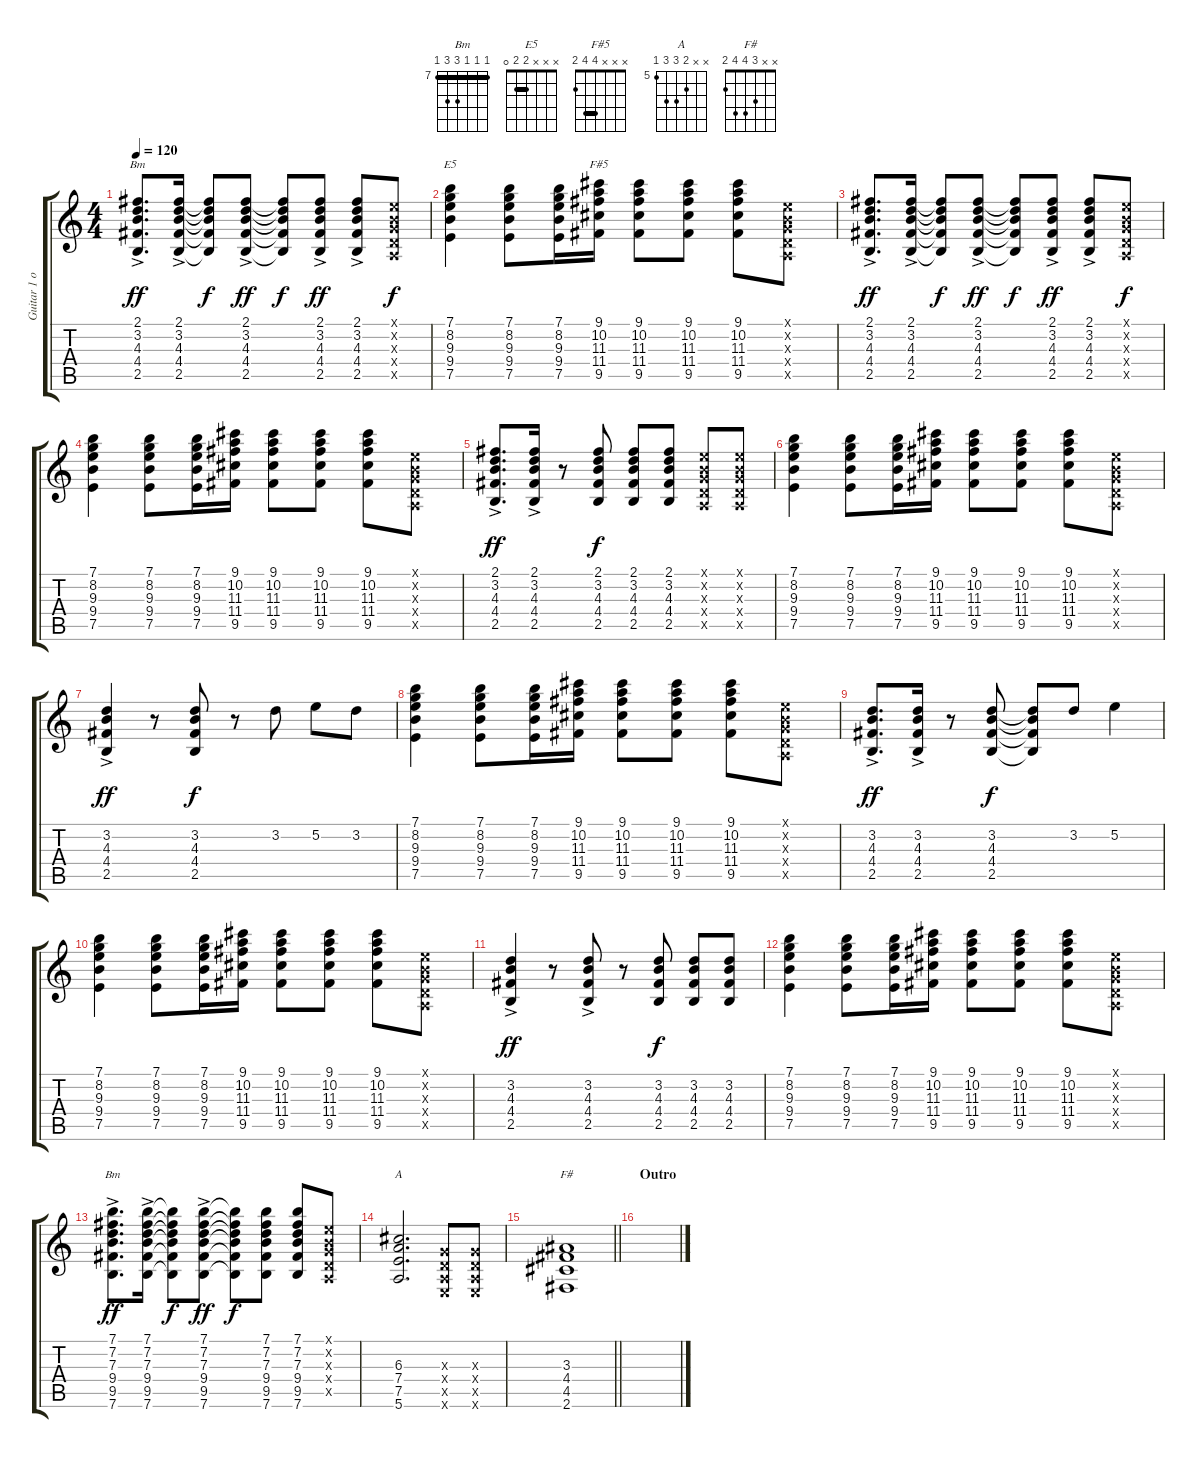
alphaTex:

\track ("Guitar 1 overdrive" "Guitar 1 o") {instrument overdrivenguitar}
\staff {score tabs}
\tuning (E4 B3 G3 D3 A2 E2) {hide}
\chord ("Bm" x 3 4 4 2 x)
\chord ("E5" x x x 2 2 0) {barre 2}
\chord ("F#5" x x x 4 4 2) {barre 4}
\chord ("Bm" 7 7 7 9 9 7) {firstfret 7 barre 7}
\chord ("A" x x 6 7 7 5) {firstfret 5}
\chord ("F#" x x 3 4 4 2)
\ts (4 4)
\tempo 120
\clef g2
\ks c
(2.1{ac} 3.2{ac} 4.3{ac} 4.4{ac} 2.5{ac}).8{d ch "Bm" dy ff} (2.1{ac} 3.2{ac} 4.3{ac} 4.4{ac} 2.5{ac}).16 (2.1{t} 3.2{t} 4.3{t} 4.4{t} 2.5{t}).8{dy f} (2.1{ac} 3.2{ac} 4.3{ac} 4.4{ac} 2.5{ac}).8{dy ff} (2.1{t} 3.2{t} 4.3{t} 4.4{t} 2.5{t}).8{dy f} (2.1{ac} 3.2{ac} 4.3{ac} 4.4{ac} 2.5{ac}).8{dy ff} (2.1{ac} 3.2{ac} 4.3{ac} 4.4{ac} 2.5{ac}).8 (0.1{x} 0.2{x} 0.3{x} 0.4{x} 0.5{x}).8{dy f} |
(7.1 8.2 9.3 9.4 7.5).4{ch "E5"} (7.1 8.2 9.3 9.4 7.5).8 (7.1 8.2 9.3 9.4 7.5).16 (9.1 10.2 11.3 11.4 9.5).16{ch "F#5"} (9.1 10.2 11.3 11.4 9.5).8 (9.1 10.2 11.3 11.4 9.5).8 (9.1 10.2 11.3 11.4 9.5).8 (0.1{x} 0.2{x} 0.3{x} 0.4{x} 0.5{x}).8 |
(2.1{ac} 3.2{ac} 4.3{ac} 4.4{ac} 2.5{ac}).8{d dy ff} (2.1{ac} 3.2{ac} 4.3{ac} 4.4{ac} 2.5{ac}).16 (2.1{t} 3.2{t} 4.3{t} 4.4{t} 2.5{t}).8{dy f} (2.1{ac} 3.2{ac} 4.3{ac} 4.4{ac} 2.5{ac}).8{dy ff} (2.1{t} 3.2{t} 4.3{t} 4.4{t} 2.5{t}).8{dy f} (2.1{ac} 3.2{ac} 4.3{ac} 4.4{ac} 2.5{ac}).8{dy ff} (2.1{ac} 3.2{ac} 4.3{ac} 4.4{ac} 2.5{ac}).8 (0.1{x} 0.2{x} 0.3{x} 0.4{x} 0.5{x}).8{dy f} |
(7.1 8.2 9.3 9.4 7.5).4 (7.1 8.2 9.3 9.4 7.5).8 (7.1 8.2 9.3 9.4 7.5).16 (9.1 10.2 11.3 11.4 9.5).16 (9.1 10.2 11.3 11.4 9.5).8 (9.1 10.2 11.3 11.4 9.5).8 (9.1 10.2 11.3 11.4 9.5).8 (0.1{x} 0.2{x} 0.3{x} 0.4{x} 0.5{x}).8 |
(2.1{ac} 3.2{ac} 4.3{ac} 4.4{ac} 2.5{ac}).8{d dy ff} (2.1{ac} 3.2{ac} 4.3{ac} 4.4{ac} 2.5{ac}).16 r.8 (2.1 3.2 4.3 4.4 2.5).8{dy f} (2.1 3.2 4.3 4.4 2.5).8 (2.1 3.2 4.3 4.4 2.5).8 (0.1{x} 0.2{x} 0.3{x} 0.4{x} 0.5{x}).8 (0.1{x} 0.2{x} 0.3{x} 0.4{x} 0.5{x}).8 |
(7.1 8.2 9.3 9.4 7.5).4 (7.1 8.2 9.3 9.4 7.5).8 (7.1 8.2 9.3 9.4 7.5).16 (9.1 10.2 11.3 11.4 9.5).16 (9.1 10.2 11.3 11.4 9.5).8 (9.1 10.2 11.3 11.4 9.5).8 (9.1 10.2 11.3 11.4 9.5).8 (0.1{x} 0.2{x} 0.3{x} 0.4{x} 0.5{x}).8 |
(3.2{ac} 4.3{ac} 4.4{ac} 2.5{ac}).4{dy ff} r.8 (3.2 4.3 4.4 2.5).8{dy f} r.8 3.2.8 5.2.8 3.2.8 |
(7.1 8.2 9.3 9.4 7.5).4 (7.1 8.2 9.3 9.4 7.5).8 (7.1 8.2 9.3 9.4 7.5).16 (9.1 10.2 11.3 11.4 9.5).16 (9.1 10.2 11.3 11.4 9.5).8 (9.1 10.2 11.3 11.4 9.5).8 (9.1 10.2 11.3 11.4 9.5).8 (0.1{x} 0.2{x} 0.3{x} 0.4{x} 0.5{x}).8 |
(3.2{ac} 4.3{ac} 4.4{ac} 2.5{ac}).8{d dy ff} (3.2{ac} 4.3{ac} 4.4{ac} 2.5{ac}).16 r.8 (3.2 4.3 4.4 2.5).8{dy f} (3.2{t} 4.3{t} 4.4{t} 2.5{t}).8 3.2.8 5.2.4 |
(7.1 8.2 9.3 9.4 7.5).4 (7.1 8.2 9.3 9.4 7.5).8 (7.1 8.2 9.3 9.4 7.5).16 (9.1 10.2 11.3 11.4 9.5).16 (9.1 10.2 11.3 11.4 9.5).8 (9.1 10.2 11.3 11.4 9.5).8 (9.1 10.2 11.3 11.4 9.5).8 (0.1{x} 0.2{x} 0.3{x} 0.4{x} 0.5{x}).8 |
(3.2{ac} 4.3{ac} 4.4{ac} 2.5{ac}).4{dy ff} r.8 (3.2{ac} 4.3{ac} 4.4{ac} 2.5{ac}).8 r.8 (3.2 4.3 4.4 2.5).8{dy f} (3.2 4.3 4.4 2.5).8 (3.2 4.3 4.4 2.5).8 |
(7.1 8.2 9.3 9.4 7.5).4 (7.1 8.2 9.3 9.4 7.5).8 (7.1 8.2 9.3 9.4 7.5).16 (9.1 10.2 11.3 11.4 9.5).16 (9.1 10.2 11.3 11.4 9.5).8 (9.1 10.2 11.3 11.4 9.5).8 (9.1 10.2 11.3 11.4 9.5).8 (0.1{x} 0.2{x} 0.3{x} 0.4{x} 0.5{x}).8 |
(7.1{ac} 7.2{ac} 7.3{ac} 9.4{ac} 9.5{ac} 7.6{ac}).8{d ch "Bm" dy ff} (7.1{ac} 7.2{ac} 7.3{ac} 9.4{ac} 9.5{ac} 7.6{ac}).16 (7.1{t} 7.2{t} 7.3{t} 9.4{t} 9.5{t} 7.6{t}).8{dy f} (7.1{ac} 7.2{ac} 7.3{ac} 9.4{ac} 9.5{ac} 7.6{ac}).8{dy ff} (7.1{t} 7.2{t} 7.3{t} 9.4{t} 9.5{t} 7.6{t}).8{dy f} (7.1 7.2 7.3 9.4 9.5 7.6).8 (7.1 7.2 7.3 9.4 9.5 7.6).8 (0.1{x} 0.2{x} 0.3{x} 0.4{x} 0.5{x}).8 |
(6.3 7.4 7.5 5.6).2{d ch "A"} (0.3{x} 0.4{x} 0.5{x} 0.6{x}).8 (0.3{x} 0.4{x} 0.5{x} 0.6{x}).8 |
\barLineRight lightlight
(3.3 4.4 4.5 2.6).1{ch "F#"} |
\section ("" "Outro")
